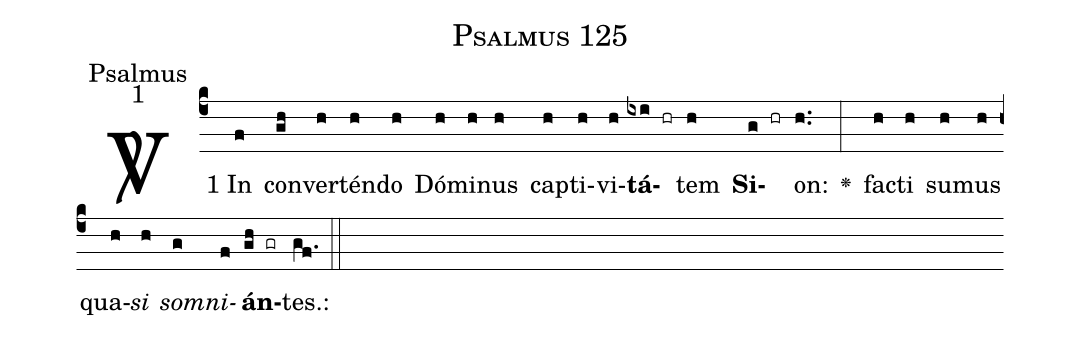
name:Psalmus 125;
office-part:Psalmus;
mode:1;
%%
(c4) <sp>V/</sp> 1 {In}(f) con(gh)ver(h)tén(h)do(h) Dó(h)mi(h)nus(h) cap(h)ti(h)vi(h)<b>tá</b>(ixi hr)tem(h) <b>Si</b>(g hr)on:(h..) <v>\greheightstar</v>(:) fac(h)ti(h) su(h)mus(h) qua(h)<i>si</i>(h) <i>som</i>(g)<i>ni</i>(f)<b>án</b>(gh gr)tes.:(gf.) (::)
